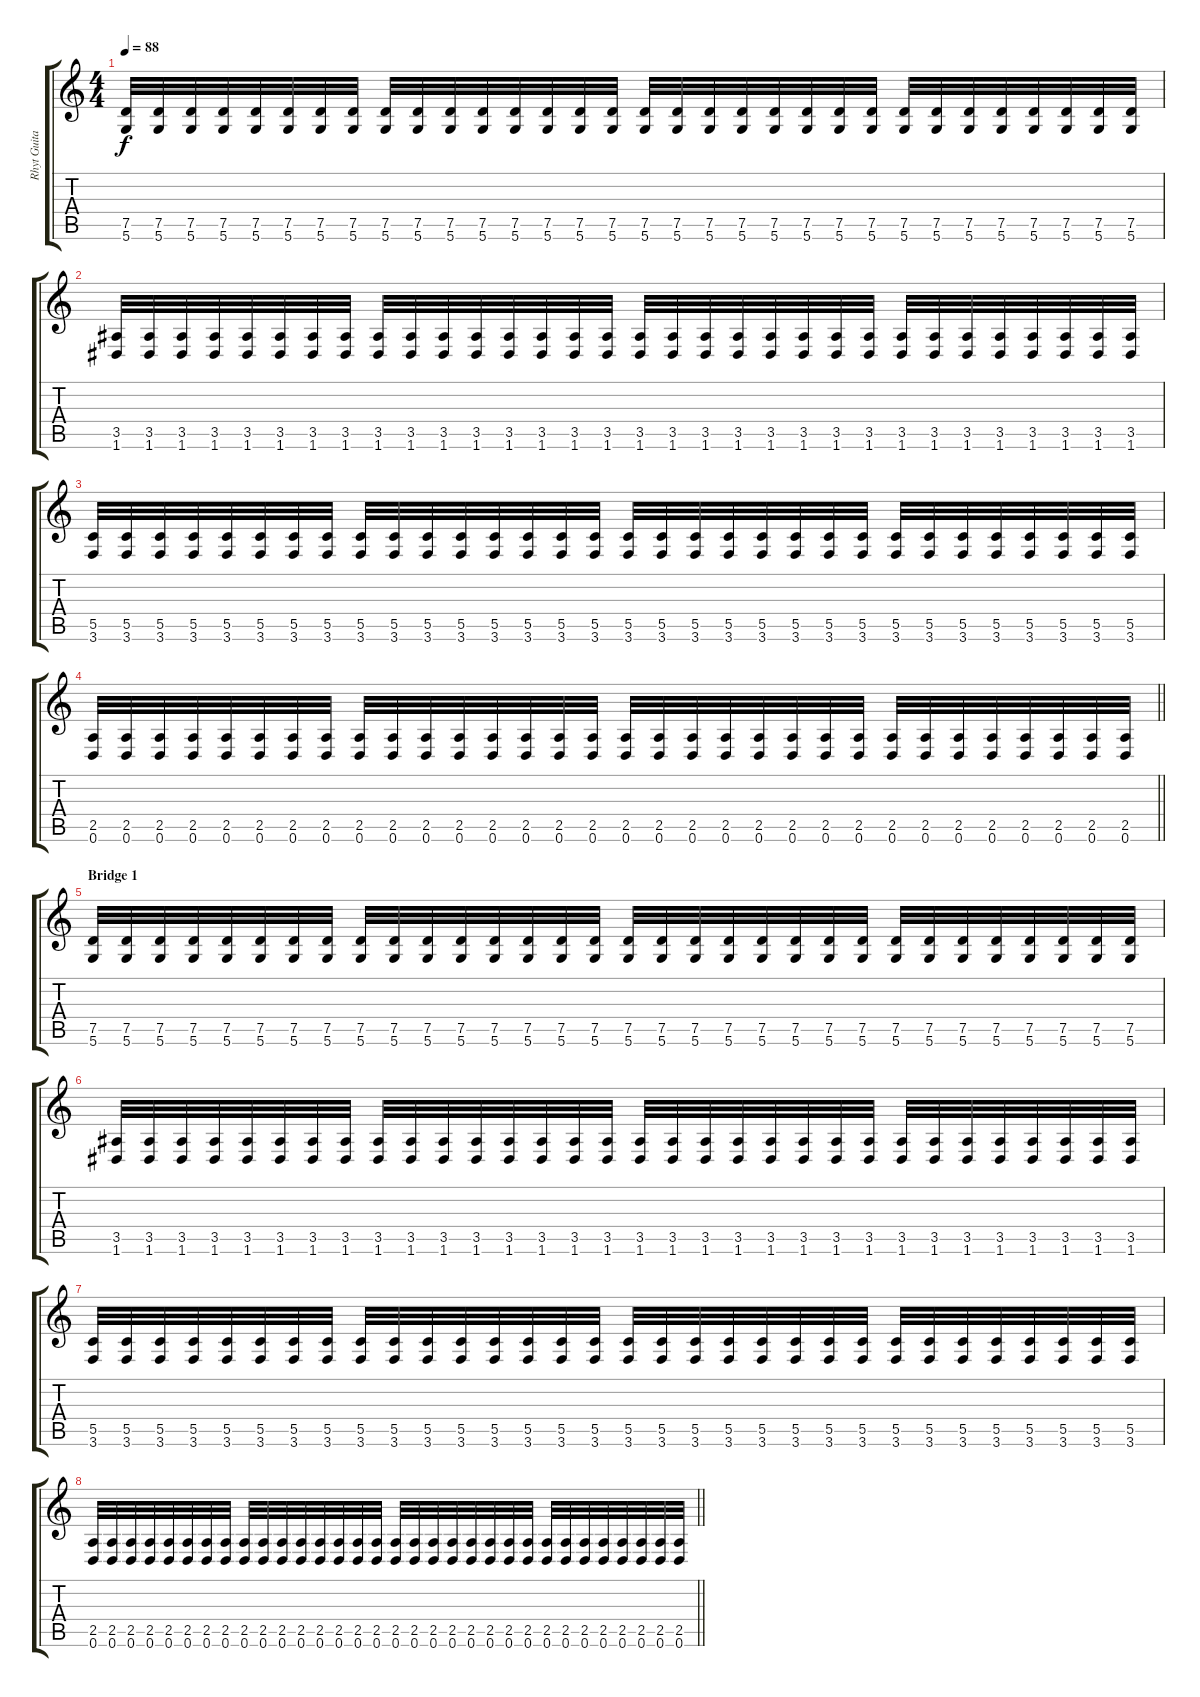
\track ("Rhyt Guitar" "Rhyt Guita") {instrument distortionguitar}
\staff {score tabs}
\tuning (D4 A3 F3 C3 G2 D2) {hide}
\ts (4 4)
\tempo 88
\clef g2
\ks c
(7.5 5.6).32{dy f} (7.5 5.6).32 (7.5 5.6).32 (7.5 5.6).32 (7.5 5.6).32 (7.5 5.6).32 (7.5 5.6).32 (7.5 5.6).32 (7.5 5.6).32 (7.5 5.6).32 (7.5 5.6).32 (7.5 5.6).32 (7.5 5.6).32 (7.5 5.6).32 (7.5 5.6).32 (7.5 5.6).32 (7.5 5.6).32 (7.5 5.6).32 (7.5 5.6).32 (7.5 5.6).32 (7.5 5.6).32 (7.5 5.6).32 (7.5 5.6).32 (7.5 5.6).32 (7.5 5.6).32 (7.5 5.6).32 (7.5 5.6).32 (7.5 5.6).32 (7.5 5.6).32 (7.5 5.6).32 (7.5 5.6).32 (7.5 5.6).32 |
(3.5 1.6).32 (3.5 1.6).32 (3.5 1.6).32 (3.5 1.6).32 (3.5 1.6).32 (3.5 1.6).32 (3.5 1.6).32 (3.5 1.6).32 (3.5 1.6).32 (3.5 1.6).32 (3.5 1.6).32 (3.5 1.6).32 (3.5 1.6).32 (3.5 1.6).32 (3.5 1.6).32 (3.5 1.6).32 (3.5 1.6).32 (3.5 1.6).32 (3.5 1.6).32 (3.5 1.6).32 (3.5 1.6).32 (3.5 1.6).32 (3.5 1.6).32 (3.5 1.6).32 (3.5 1.6).32 (3.5 1.6).32 (3.5 1.6).32 (3.5 1.6).32 (3.5 1.6).32 (3.5 1.6).32 (3.5 1.6).32 (3.5 1.6).32 |
(5.5 3.6).32 (5.5 3.6).32 (5.5 3.6).32 (5.5 3.6).32 (5.5 3.6).32 (5.5 3.6).32 (5.5 3.6).32 (5.5 3.6).32 (5.5 3.6).32 (5.5 3.6).32 (5.5 3.6).32 (5.5 3.6).32 (5.5 3.6).32 (5.5 3.6).32 (5.5 3.6).32 (5.5 3.6).32 (5.5 3.6).32 (5.5 3.6).32 (5.5 3.6).32 (5.5 3.6).32 (5.5 3.6).32 (5.5 3.6).32 (5.5 3.6).32 (5.5 3.6).32 (5.5 3.6).32 (5.5 3.6).32 (5.5 3.6).32 (5.5 3.6).32 (5.5 3.6).32 (5.5 3.6).32 (5.5 3.6).32 (5.5 3.6).32 |
\barLineRight lightlight
(2.5 0.6).32 (2.5 0.6).32 (2.5 0.6).32 (2.5 0.6).32 (2.5 0.6).32 (2.5 0.6).32 (2.5 0.6).32 (2.5 0.6).32 (2.5 0.6).32 (2.5 0.6).32 (2.5 0.6).32 (2.5 0.6).32 (2.5 0.6).32 (2.5 0.6).32 (2.5 0.6).32 (2.5 0.6).32 (2.5 0.6).32 (2.5 0.6).32 (2.5 0.6).32 (2.5 0.6).32 (2.5 0.6).32 (2.5 0.6).32 (2.5 0.6).32 (2.5 0.6).32 (2.5 0.6).32 (2.5 0.6).32 (2.5 0.6).32 (2.5 0.6).32 (2.5 0.6).32 (2.5 0.6).32 (2.5 0.6).32 (2.5 0.6).32 |
\section ("" "Bridge 1")
(7.5 5.6).32 (7.5 5.6).32 (7.5 5.6).32 (7.5 5.6).32 (7.5 5.6).32 (7.5 5.6).32 (7.5 5.6).32 (7.5 5.6).32 (7.5 5.6).32 (7.5 5.6).32 (7.5 5.6).32 (7.5 5.6).32 (7.5 5.6).32 (7.5 5.6).32 (7.5 5.6).32 (7.5 5.6).32 (7.5 5.6).32 (7.5 5.6).32 (7.5 5.6).32 (7.5 5.6).32 (7.5 5.6).32 (7.5 5.6).32 (7.5 5.6).32 (7.5 5.6).32 (7.5 5.6).32 (7.5 5.6).32 (7.5 5.6).32 (7.5 5.6).32 (7.5 5.6).32 (7.5 5.6).32 (7.5 5.6).32 (7.5 5.6).32 |
(3.5 1.6).32 (3.5 1.6).32 (3.5 1.6).32 (3.5 1.6).32 (3.5 1.6).32 (3.5 1.6).32 (3.5 1.6).32 (3.5 1.6).32 (3.5 1.6).32 (3.5 1.6).32 (3.5 1.6).32 (3.5 1.6).32 (3.5 1.6).32 (3.5 1.6).32 (3.5 1.6).32 (3.5 1.6).32 (3.5 1.6).32 (3.5 1.6).32 (3.5 1.6).32 (3.5 1.6).32 (3.5 1.6).32 (3.5 1.6).32 (3.5 1.6).32 (3.5 1.6).32 (3.5 1.6).32 (3.5 1.6).32 (3.5 1.6).32 (3.5 1.6).32 (3.5 1.6).32 (3.5 1.6).32 (3.5 1.6).32 (3.5 1.6).32 |
(5.5 3.6).32 (5.5 3.6).32 (5.5 3.6).32 (5.5 3.6).32 (5.5 3.6).32 (5.5 3.6).32 (5.5 3.6).32 (5.5 3.6).32 (5.5 3.6).32 (5.5 3.6).32 (5.5 3.6).32 (5.5 3.6).32 (5.5 3.6).32 (5.5 3.6).32 (5.5 3.6).32 (5.5 3.6).32 (5.5 3.6).32 (5.5 3.6).32 (5.5 3.6).32 (5.5 3.6).32 (5.5 3.6).32 (5.5 3.6).32 (5.5 3.6).32 (5.5 3.6).32 (5.5 3.6).32 (5.5 3.6).32 (5.5 3.6).32 (5.5 3.6).32 (5.5 3.6).32 (5.5 3.6).32 (5.5 3.6).32 (5.5 3.6).32 |
\barLineRight lightlight
(2.5 0.6).32 (2.5 0.6).32 (2.5 0.6).32 (2.5 0.6).32 (2.5 0.6).32 (2.5 0.6).32 (2.5 0.6).32 (2.5 0.6).32 (2.5 0.6).32 (2.5 0.6).32 (2.5 0.6).32 (2.5 0.6).32 (2.5 0.6).32 (2.5 0.6).32 (2.5 0.6).32 (2.5 0.6).32 (2.5 0.6).32 (2.5 0.6).32 (2.5 0.6).32 (2.5 0.6).32 (2.5 0.6).32 (2.5 0.6).32 (2.5 0.6).32 (2.5 0.6).32 (2.5 0.6).32 (2.5 0.6).32 (2.5 0.6).32 (2.5 0.6).32 (2.5 0.6).32 (2.5 0.6).32 (2.5 0.6).32 (2.5 0.6).32
